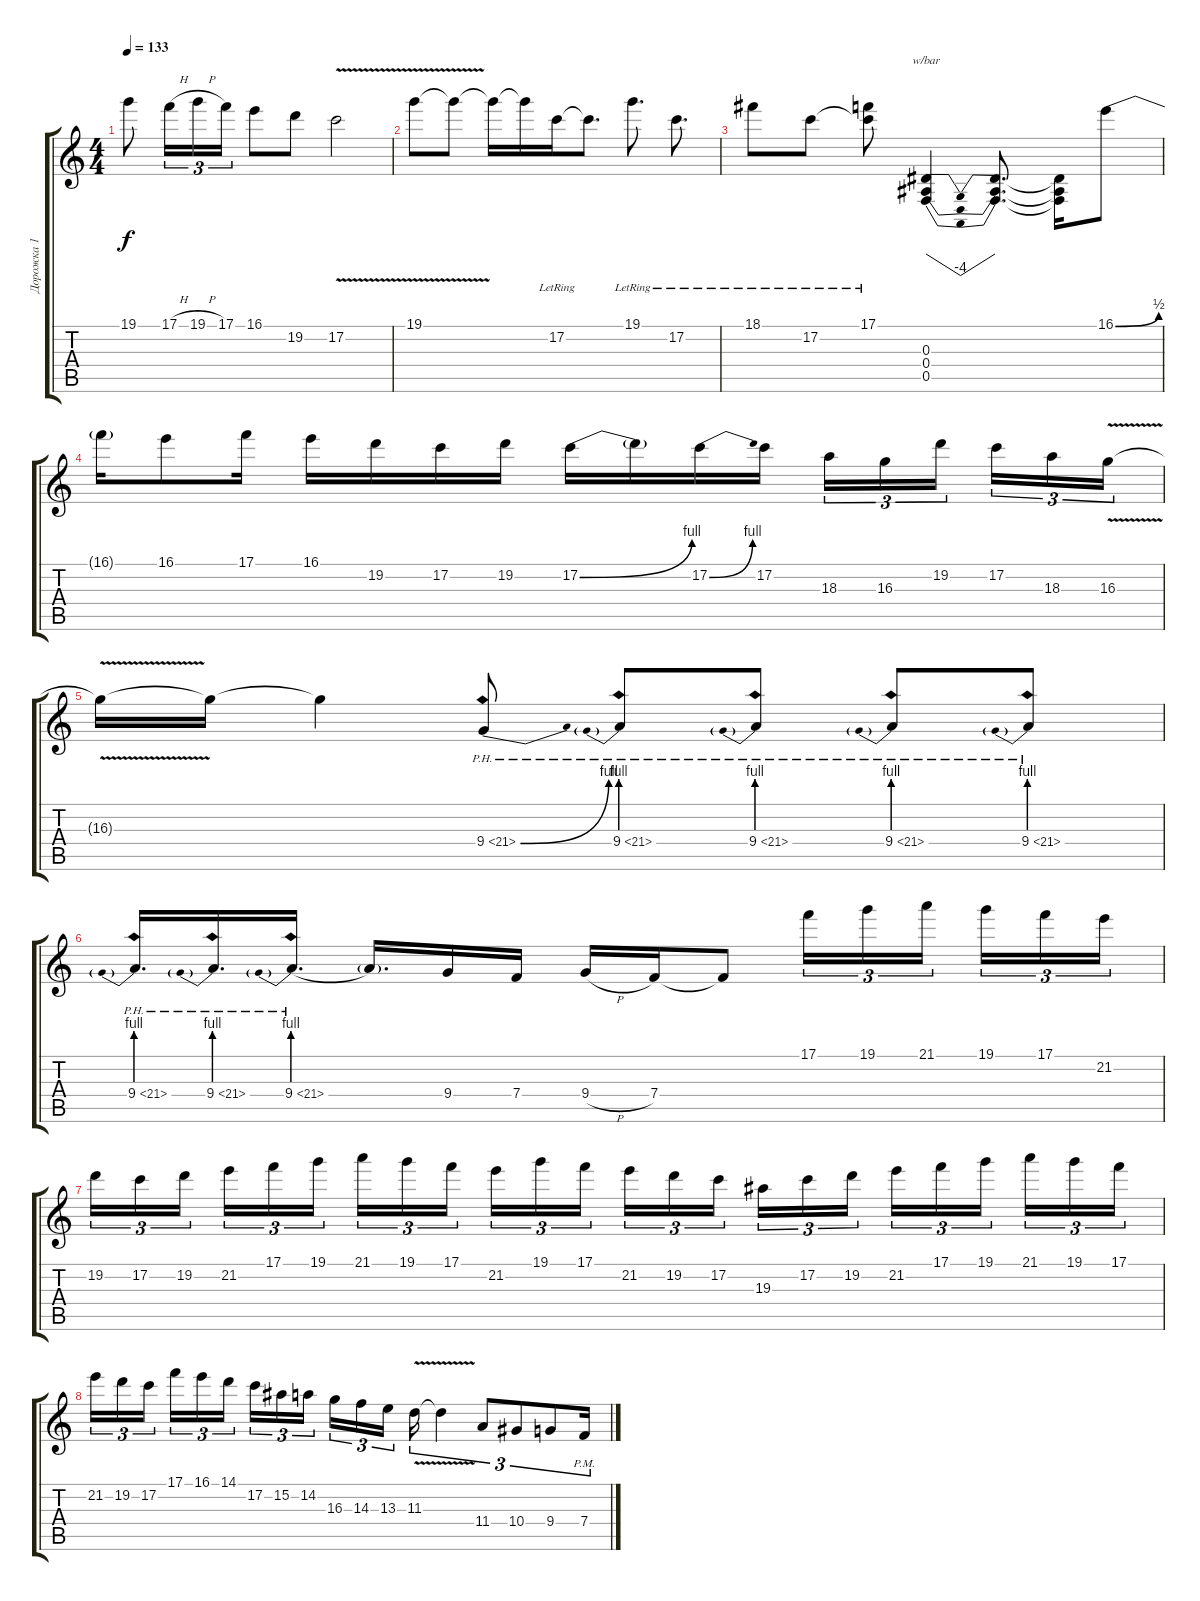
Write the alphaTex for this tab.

\track ("Дорожка 1" "Дорожка 1") {instrument overdrivenguitar}
\staff {score tabs}
\tuning (C4 G3 Eb3 Bb2 F2 C2) {hide}
\ts (4 4)
\tempo 133
\clef g2
\ks c
19.1.8{dy f} 17.1{h}.16{tu (3 2)} 19.1{h}.16{tu (3 2)} 17.1.16{tu (3 2)} 16.1.8 19.2.8 17.2{v}.2 |
19.1{v}.8 19.1{t}.8 19.1{t}.16 19.1{t}.16 17.2{lr}.16 17.2{t}.8{d} 19.1{lr}.8{d} 17.2{lr}.8{d} |
18.1{lr}.8 17.2{lr}.8 (17.1{lr} 17.2{t}).8 (0.3 0.4 0.5).4{tbe (dip default 0 0 30 -16 60 0)} (0.3{t} 0.4{t} 0.5{t}).8{d} (0.3{t} 0.4{t} 0.5{t}).16 16.1{be (bend 0 0 60 2)}.8 |
16.1{t}.16 16.1.8 17.1.16 16.1.16 19.2.16 17.2.16 19.2.16 17.2{be (bend 0 0 60 4)}.16 17.2{t}.16 17.2{be (bend 0 0 60 4)}.16 17.2.16 18.3.16{tu (3 2)} 16.3.16{tu (3 2)} 19.2.16{tu (3 2) beam splitsecondary} 17.2.16{tu (3 2)} 18.3.16{tu (3 2)} 16.3{v}.16{tu (3 2)} |
16.3{t}.16 16.3{t}.16 16.3{t}.4 9.4{be (bend 0 0 60 4) ph 12}.8 9.4{be (prebend 0 4 60 4) ph 12}.8 9.4{be (prebend 0 4 60 4) ph 12}.8 9.4{be (prebend 0 4 60 4) ph 12}.8 9.4{be (prebend 0 4 60 4) ph 12}.8 |
9.4{be (prebend 0 4 60 4) ph 12}.16{d} 9.4{be (prebend 0 4 60 4) ph 12}.16{d} 9.4{be (prebend 0 4 60 4) ph 12}.16{d} 9.4{t}.16{d} 9.4.16 7.4.16 9.4{h}.16 7.4.16 7.4{t}.8 17.1.16{tu (3 2)} 19.1.16{tu (3 2)} 21.1.16{tu (3 2) beam splitsecondary} 19.1.16{tu (3 2)} 17.1.16{tu (3 2)} 21.2.16{tu (3 2)} |
19.2.16{tu (3 2)} 17.2.16{tu (3 2)} 19.2.16{tu (3 2) beam splitsecondary} 21.2.16{tu (3 2)} 17.1.16{tu (3 2)} 19.1.16{tu (3 2)} 21.1.16{tu (3 2)} 19.1.16{tu (3 2)} 17.1.16{tu (3 2) beam splitsecondary} 21.2.16{tu (3 2)} 19.1.16{tu (3 2)} 17.1.16{tu (3 2)} 21.2.16{tu (3 2)} 19.2.16{tu (3 2)} 17.2.16{tu (3 2) beam splitsecondary} 19.3.16{tu (3 2)} 17.2.16{tu (3 2)} 19.2.16{tu (3 2)} 21.2.16{tu (3 2)} 17.1.16{tu (3 2)} 19.1.16{tu (3 2) beam splitsecondary} 21.1.16{tu (3 2)} 19.1.16{tu (3 2)} 17.1.16{tu (3 2)} |
21.2.16{tu (3 2)} 19.2.16{tu (3 2)} 17.2.16{tu (3 2) beam splitsecondary} 17.1.16{tu (3 2)} 16.1.16{tu (3 2)} 14.1.16{tu (3 2)} 17.2.16{tu (3 2)} 15.2.16{tu (3 2)} 14.2.16{tu (3 2) beam splitsecondary} 16.3.16{tu (3 2)} 14.3.16{tu (3 2)} 13.3.16{tu (3 2)} 11.3{v}.16{tu (3 2)} 11.3{t}.4{tu (3 2)} 11.4.8{tu (3 2)} 10.4.8{tu (3 2)} 9.4.8{tu (3 2)} 7.4{pm}.16{tu (3 2)}
